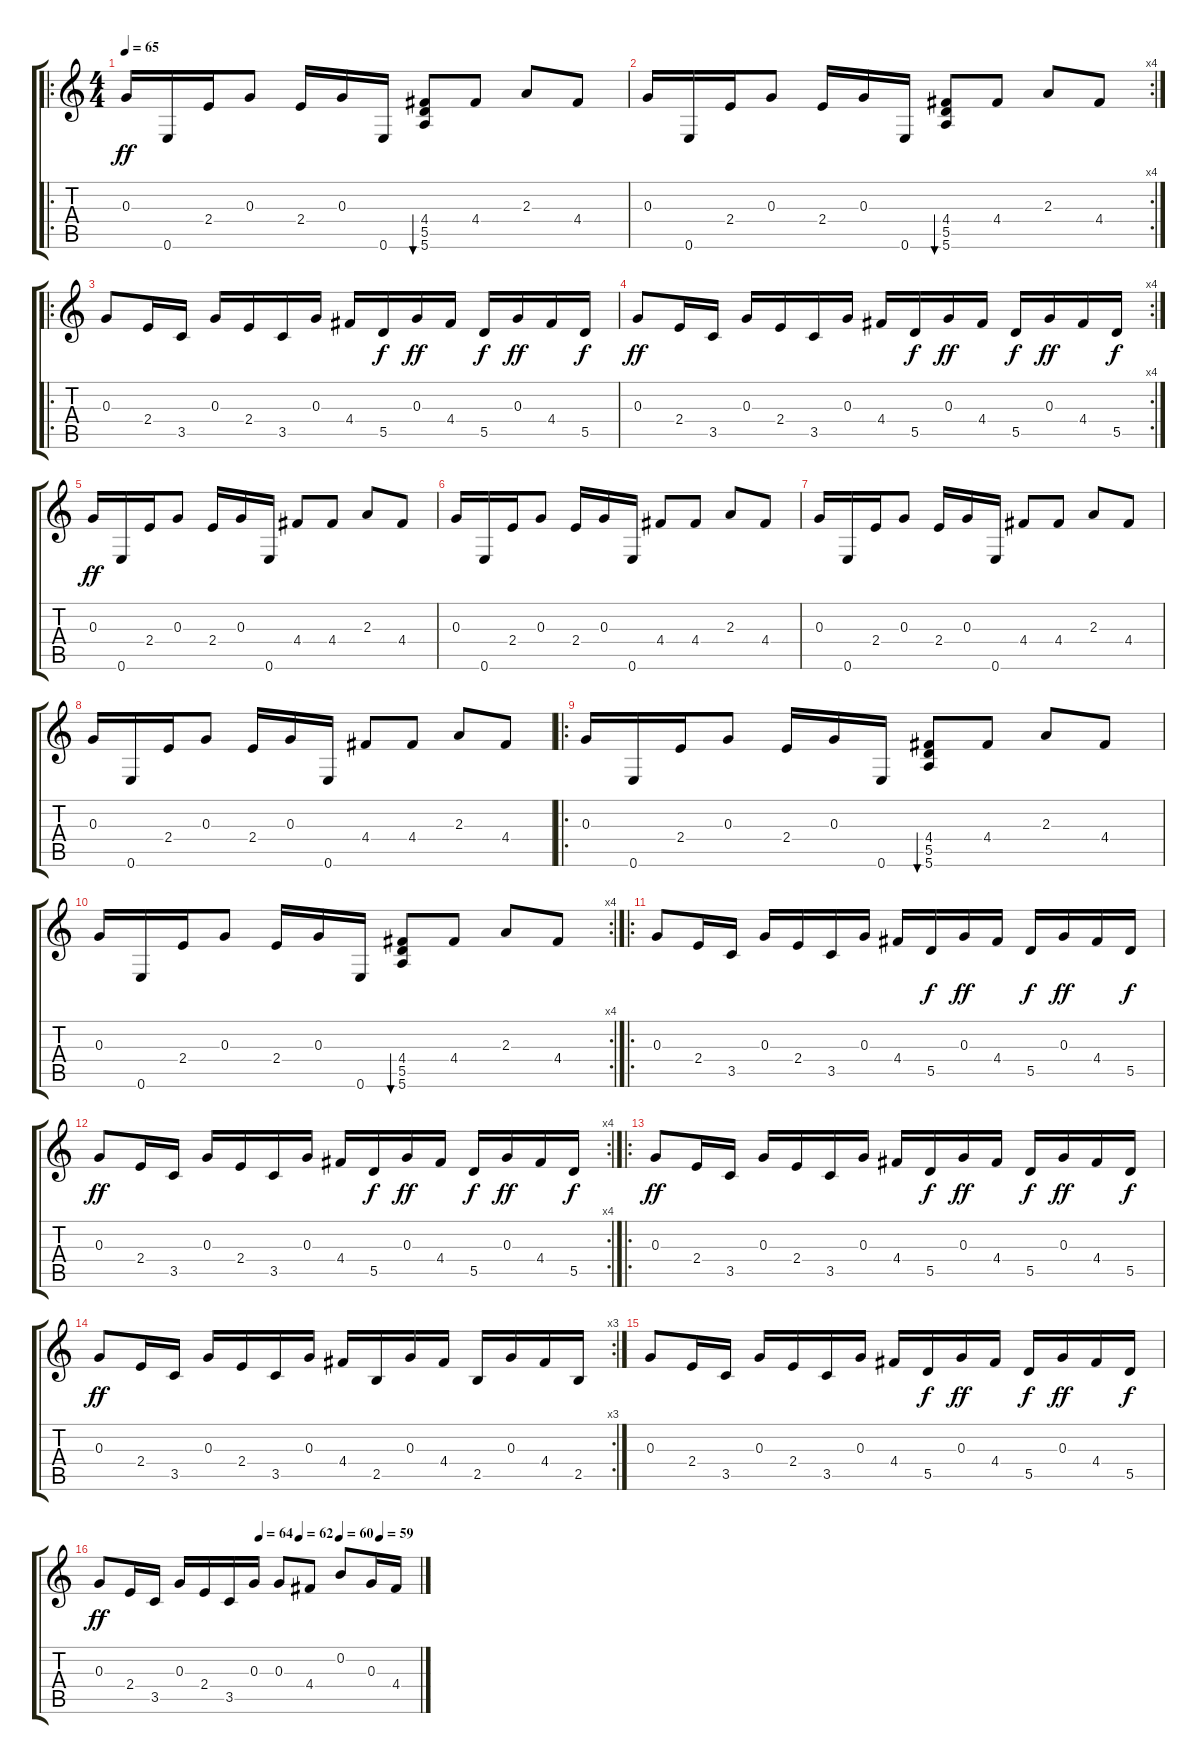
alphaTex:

\track "" {instrument acousticguitarsteel}
\staff {score tabs}
\tuning (E4 B3 G3 D3 A2 E2) {hide}
\ro
\ts (4 4)
\tempo 65
\clef g2
\ks c
0.3.16{dy ff} 0.6.16 2.4.16 0.3.8 2.4.16 0.3.16 0.6.16 (4.4 5.5 5.6).8{bu 240} 4.4.8 2.3.8 4.4.8 |
\rc 4
0.3.16 0.6.16 2.4.16 0.3.8 2.4.16 0.3.16 0.6.16 (4.4 5.5 5.6).8{bu 240} 4.4.8 2.3.8 4.4.8 |
\ro
0.3.8 2.4.16 3.5.16 0.3.16 2.4.16 3.5.16 0.3.16 4.4.16 5.5.16{dy f} 0.3.16{dy ff} 4.4.16 5.5.16{dy f} 0.3.16{dy ff} 4.4.16 5.5.16{dy f} |
\rc 4
0.3.8{dy ff} 2.4.16 3.5.16 0.3.16 2.4.16 3.5.16 0.3.16 4.4.16 5.5.16{dy f} 0.3.16{dy ff} 4.4.16 5.5.16{dy f} 0.3.16{dy ff} 4.4.16 5.5.16{dy f} |
0.3.16{dy ff} 0.6.16 2.4.16 0.3.8 2.4.16 0.3.16 0.6.16 4.4.8 4.4.8 2.3.8 4.4.8 |
0.3.16 0.6.16 2.4.16 0.3.8 2.4.16 0.3.16 0.6.16 4.4.8 4.4.8 2.3.8 4.4.8 |
0.3.16 0.6.16 2.4.16 0.3.8 2.4.16 0.3.16 0.6.16 4.4.8 4.4.8 2.3.8 4.4.8 |
0.3.16 0.6.16 2.4.16 0.3.8 2.4.16 0.3.16 0.6.16 4.4.8 4.4.8 2.3.8 4.4.8 |
\ro
0.3.16 0.6.16 2.4.16 0.3.8 2.4.16 0.3.16 0.6.16 (4.4 5.5 5.6).8{bu 240} 4.4.8 2.3.8 4.4.8 |
\rc 4
0.3.16 0.6.16 2.4.16 0.3.8 2.4.16 0.3.16 0.6.16 (4.4 5.5 5.6).8{bu 240} 4.4.8 2.3.8 4.4.8 |
\ro
0.3.8 2.4.16 3.5.16 0.3.16 2.4.16 3.5.16 0.3.16 4.4.16 5.5.16{dy f} 0.3.16{dy ff} 4.4.16 5.5.16{dy f} 0.3.16{dy ff} 4.4.16 5.5.16{dy f} |
\rc 4
0.3.8{dy ff} 2.4.16 3.5.16 0.3.16 2.4.16 3.5.16 0.3.16 4.4.16 5.5.16{dy f} 0.3.16{dy ff} 4.4.16 5.5.16{dy f} 0.3.16{dy ff} 4.4.16 5.5.16{dy f} |
\ro
0.3.8{dy ff} 2.4.16 3.5.16 0.3.16 2.4.16 3.5.16 0.3.16 4.4.16 5.5.16{dy f} 0.3.16{dy ff} 4.4.16 5.5.16{dy f} 0.3.16{dy ff} 4.4.16 5.5.16{dy f} |
\rc 3
0.3.8{dy ff} 2.4.16 3.5.16 0.3.16 2.4.16 3.5.16 0.3.16 4.4.16 2.5.16 0.3.16 4.4.16 2.5.16 0.3.16 4.4.16 2.5.16 |
0.3.8 2.4.16 3.5.16 0.3.16 2.4.16 3.5.16 0.3.16 4.4.16 5.5.16{dy f} 0.3.16{dy ff} 4.4.16 5.5.16{dy f} 0.3.16{dy ff} 4.4.16 5.5.16{dy f} |
\tempo (64 0.5)
\tempo (62 0.625)
\tempo (60 0.75)
\tempo (59 0.875)
0.3.8{dy ff} 2.4.16 3.5.16 0.3.16 2.4.16 3.5.16 0.3.16 0.3.8 4.4.8 0.2.8 0.3.16 4.4.16
